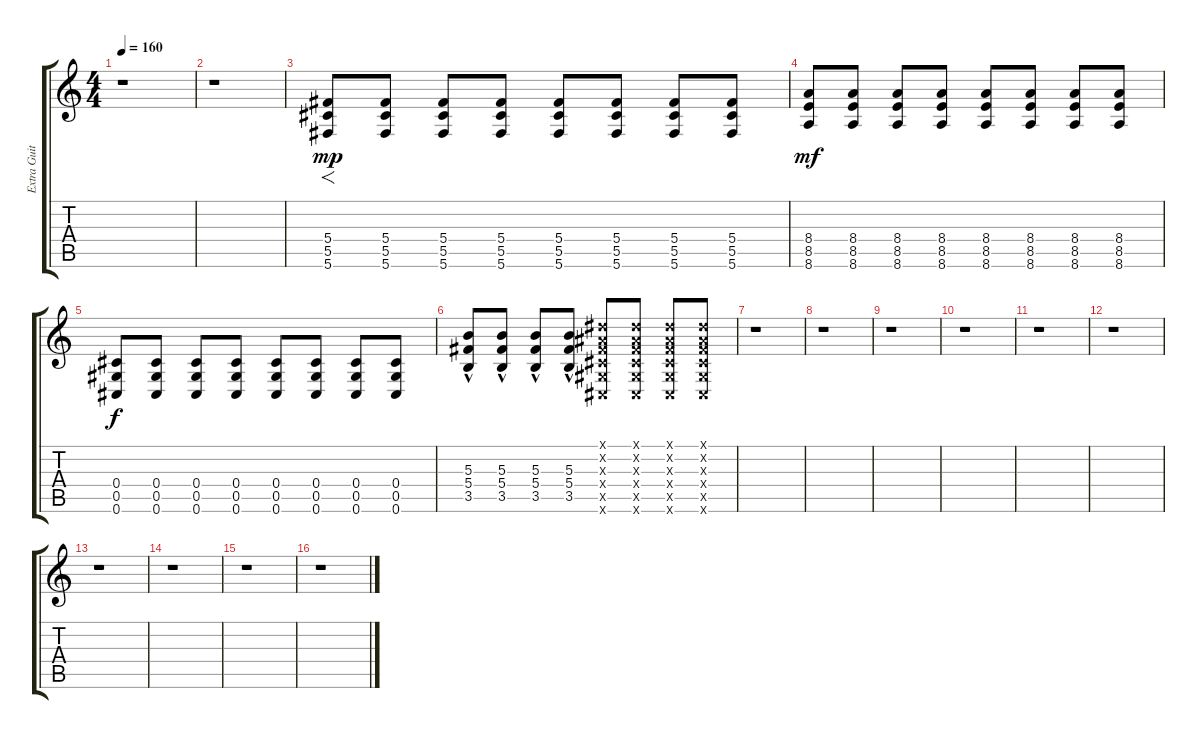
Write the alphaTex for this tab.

\track ("Extra Guitar" "Extra Guit") {instrument distortionguitar}
\staff {score tabs}
\tuning (Eb4 Bb3 Gb3 Db3 Ab2 Db2) {hide}
\ts (4 4)
\tempo 160
\clef g2
\ks c
r.1{dy mp} |
r.1 |
(5.4 5.5 5.6).8{f} (5.4 5.5 5.6).8 (5.4 5.5 5.6).8 (5.4 5.5 5.6).8 (5.4 5.5 5.6).8 (5.4 5.5 5.6).8 (5.4 5.5 5.6).8 (5.4 5.5 5.6).8 |
(8.4 8.5 8.6).8{dy mf} (8.4 8.5 8.6).8 (8.4 8.5 8.6).8 (8.4 8.5 8.6).8 (8.4 8.5 8.6).8 (8.4 8.5 8.6).8 (8.4 8.5 8.6).8 (8.4 8.5 8.6).8 |
(0.4 0.5 0.6).8{dy f} (0.4 0.5 0.6).8 (0.4 0.5 0.6).8 (0.4 0.5 0.6).8 (0.4 0.5 0.6).8 (0.4 0.5 0.6).8 (0.4 0.5 0.6).8 (0.4 0.5 0.6).8 |
(5.3{hac} 5.4{hac} 3.5{hac}).8 (5.3{hac} 5.4{hac} 3.5{hac}).8 (5.3{hac} 5.4{hac} 3.5{hac}).8 (5.3{hac} 5.4{hac} 3.5{hac}).8 (0.1{x} 0.2{x} 0.3{x} 0.4{x} 0.5{x} 0.6{x}).8 (0.1{x} 0.2{x} 0.3{x} 0.4{x} 0.5{x} 0.6{x}).8 (0.1{x} 0.2{x} 0.3{x} 0.4{x} 0.5{x} 0.6{x}).8 (0.1{x} 0.2{x} 0.3{x} 0.4{x} 0.5{x} 0.6{x}).8 |
r.1 |
r.1 |
r.1 |
r.1 |
r.1 |
r.1 |
r.1 |
r.1 |
r.1 |
r.1
